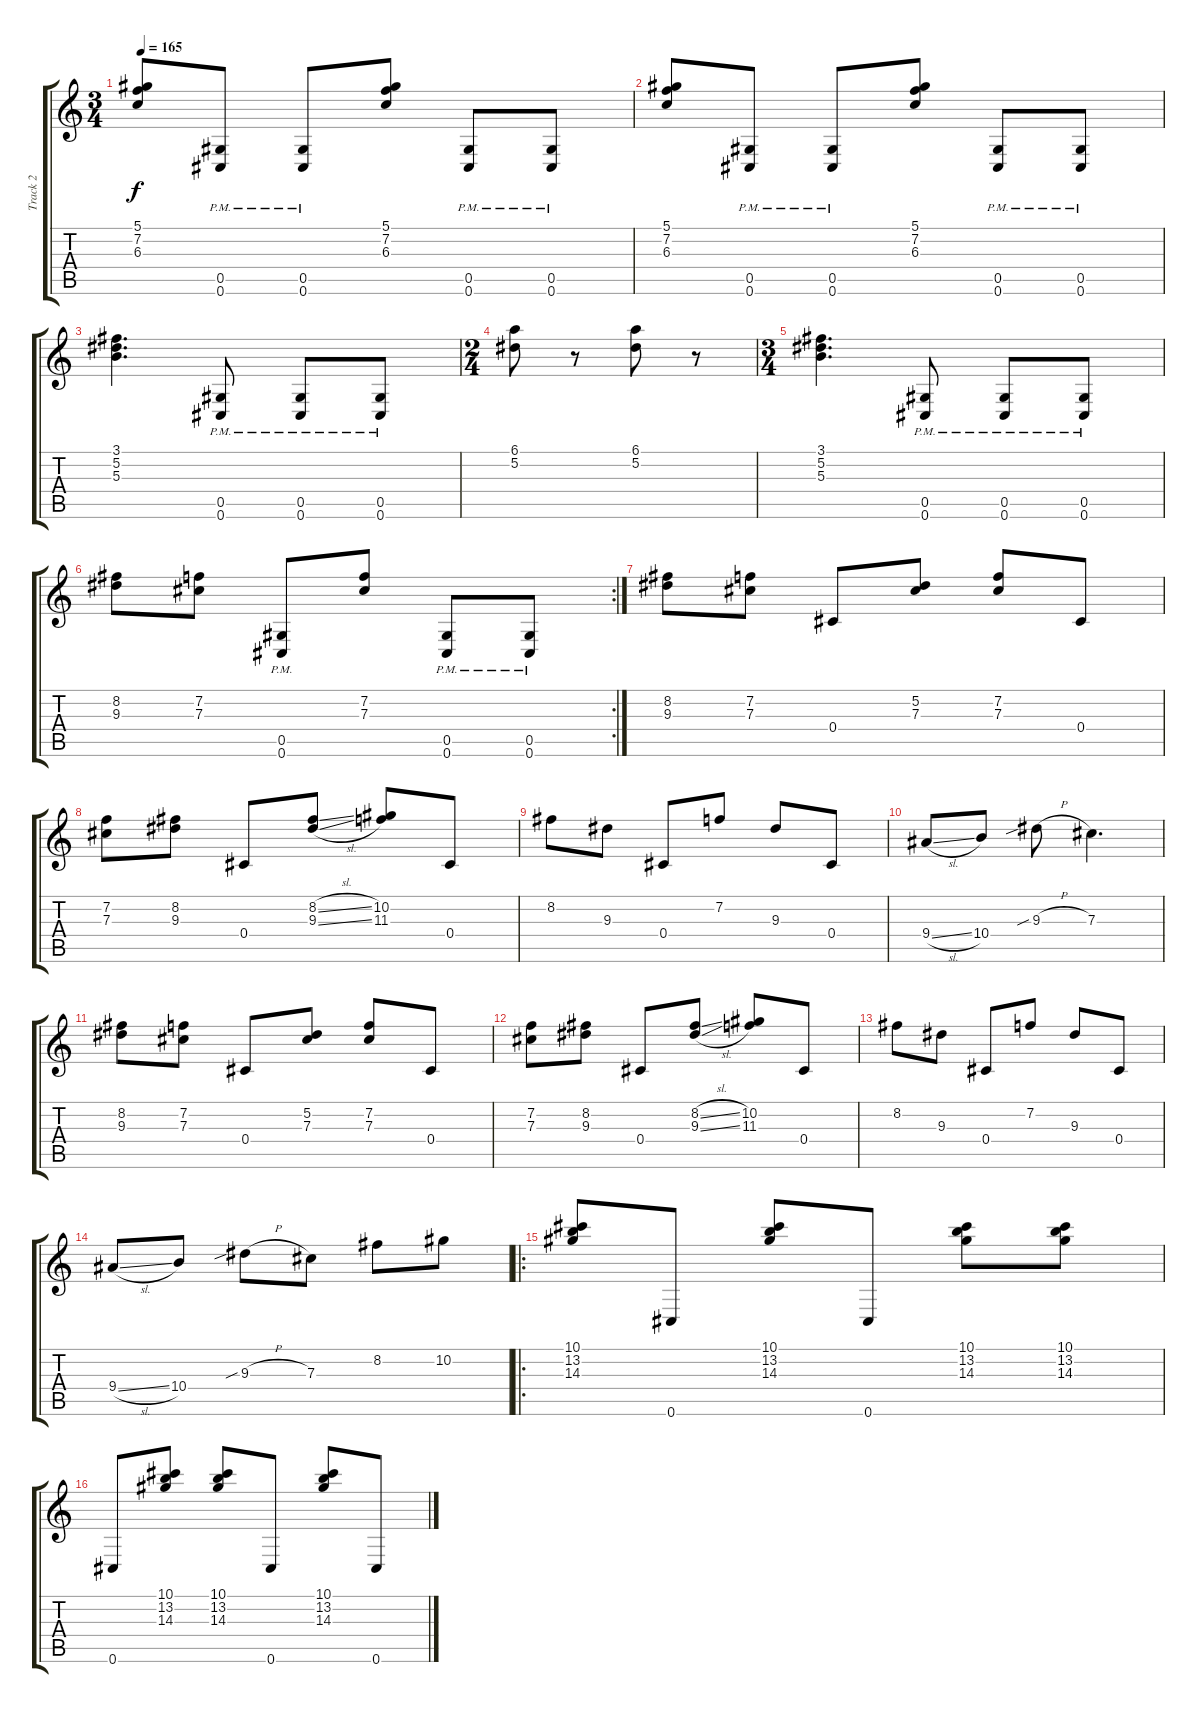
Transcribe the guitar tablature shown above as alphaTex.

\track ("Track 2" "Track 2") {instrument overdrivenguitar}
\staff {score tabs}
\tuning (Eb4 Bb3 Gb3 Db3 Ab2 Db2) {hide}
\ts (3 4)
\tempo 165
\clef g2
\ks c
(5.1 7.2 6.3).8{dy f} (0.5{pm} 0.6{pm}).8 (0.5{pm} 0.6{pm}).8 (5.1 7.2 6.3).8 (0.5{pm} 0.6{pm}).8 (0.5{pm} 0.6{pm}).8 |
(5.1 7.2 6.3).8 (0.5{pm} 0.6{pm}).8 (0.5{pm} 0.6{pm}).8 (5.1 7.2 6.3).8 (0.5{pm} 0.6{pm}).8 (0.5{pm} 0.6{pm}).8 |
(3.1 5.2 5.3).4{d} (0.5{pm} 0.6{pm}).8 (0.5{pm} 0.6{pm}).8 (0.5{pm} 0.6{pm}).8 |
\ts (2 4)
(6.1 5.2).8 r.8 (6.1 5.2).8 r.8 |
\ts (3 4)
(3.1 5.2 5.3).4{d} (0.5{pm} 0.6{pm}).8 (0.5{pm} 0.6{pm}).8 (0.5{pm} 0.6{pm}).8 |
\rc 2
(8.2 9.3).8 (7.2 7.3).8 (0.5{pm} 0.6{pm}).8 (7.2 7.3).8 (0.5{pm} 0.6{pm}).8 (0.5{pm} 0.6{pm}).8 |
(8.2 9.3).8 (7.2 7.3).8 0.4.8 (5.2 7.3).8 (7.2 7.3).8 0.4.8 |
(7.2 7.3).8 (8.2 9.3).8 0.4.8 (8.2{sl} 9.3{sl}).8 (10.2 11.3).8 0.4.8 |
8.2.8 9.3.8 0.4.8 7.2.8 9.3.8 0.4.8 |
9.4{sl}.8 10.4.8 9.3{sib h}.8 7.3.4{d} |
(8.2 9.3).8 (7.2 7.3).8 0.4.8 (5.2 7.3).8 (7.2 7.3).8 0.4.8 |
(7.2 7.3).8 (8.2 9.3).8 0.4.8 (8.2{sl} 9.3{sl}).8 (10.2 11.3).8 0.4.8 |
8.2.8 9.3.8 0.4.8 7.2.8 9.3.8 0.4.8 |
9.4{sl}.8 10.4.8 9.3{sib h}.8 7.3.8 8.2.8 10.2.8 |
\ro
(10.1 13.2 14.3).8 0.6.8 (10.1 13.2 14.3).8 0.6.8 (10.1 13.2 14.3).8 (10.1 13.2 14.3).8 |
0.6.8 (10.1 13.2 14.3).8 (10.1 13.2 14.3).8 0.6.8 (10.1 13.2 14.3).8 0.6.8
